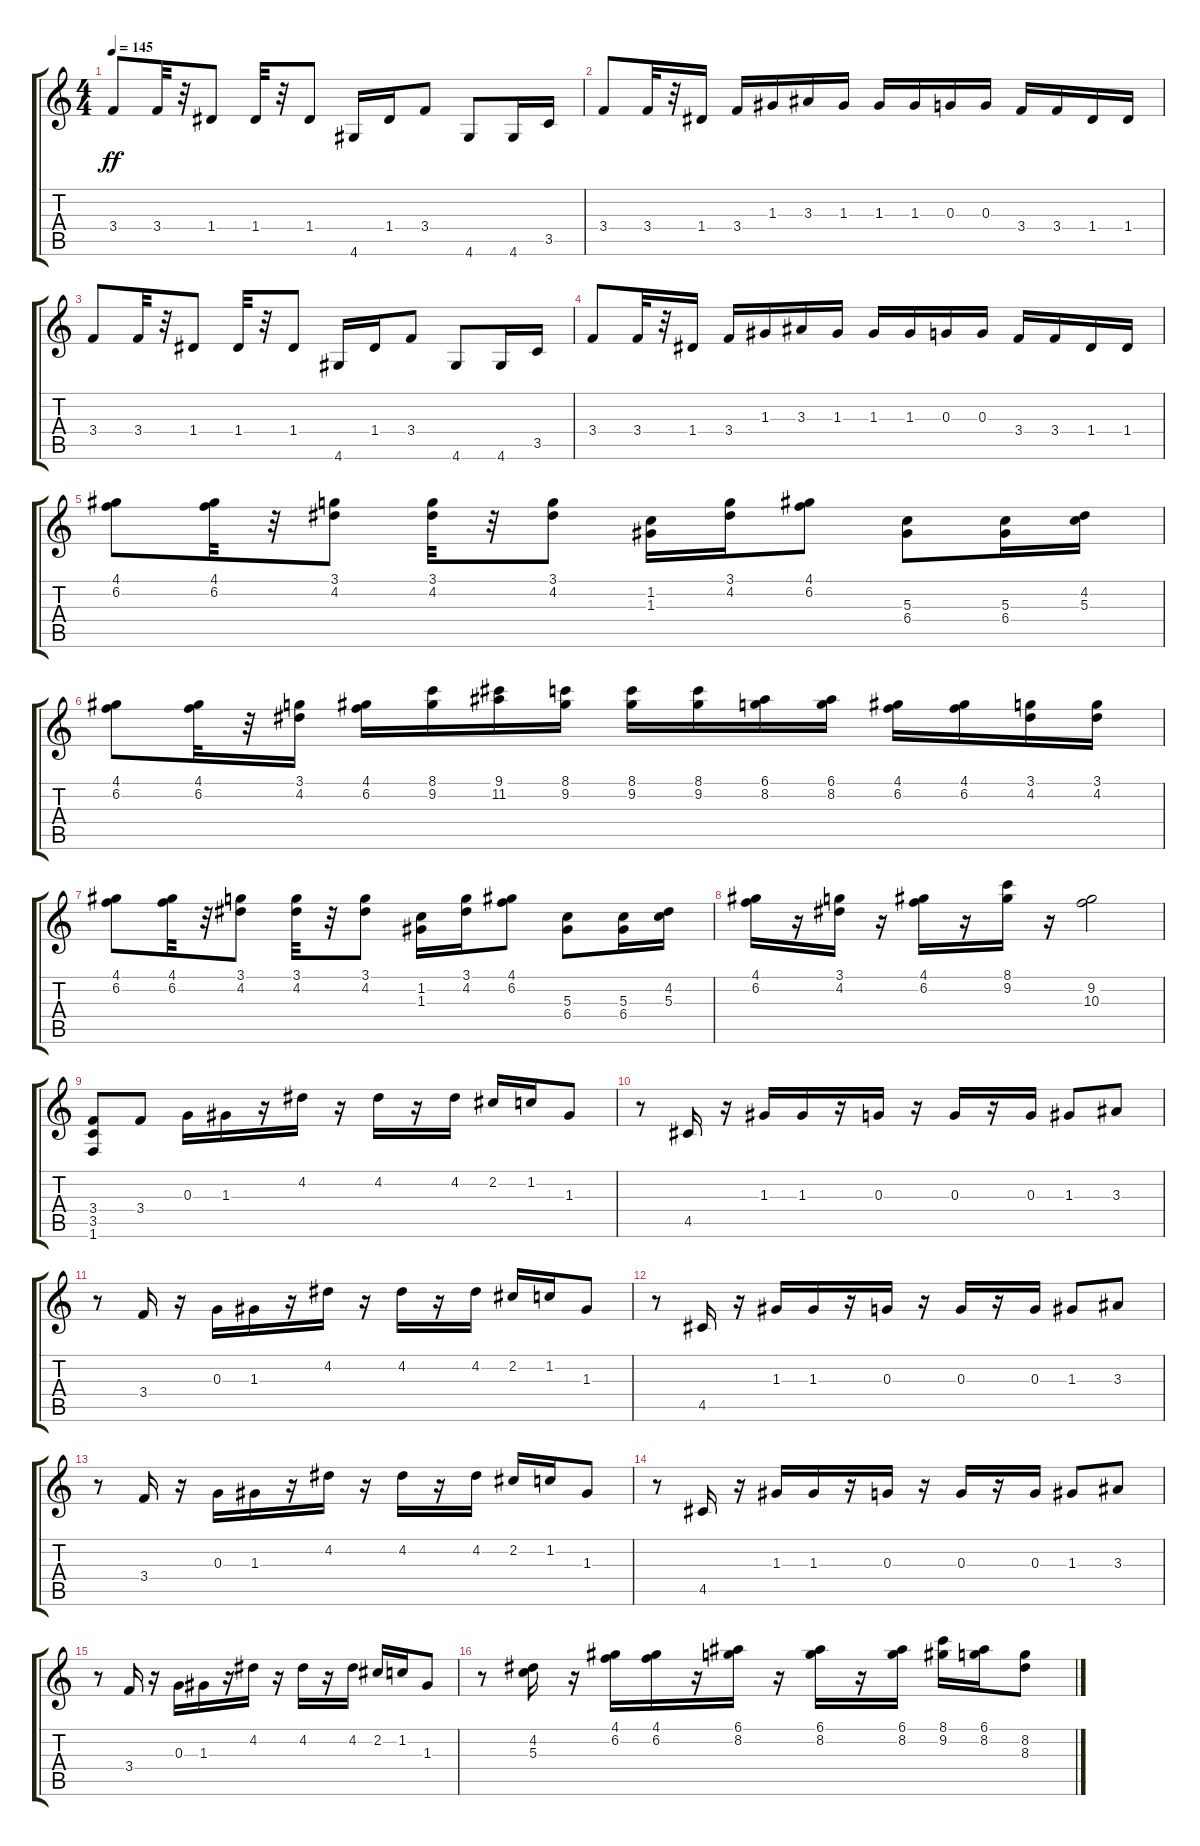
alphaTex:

\track "" {instrument distortionguitar}
\staff {score tabs}
\tuning (E4 B3 G3 D3 A2 E2) {hide}
\ts (4 4)
\tempo 145
\clef g2
\ks c
3.4.8{dy ff} 3.4.32 r.32 1.4.8 1.4.32 r.32 1.4.8 4.6.16 1.4.16 3.4.8 4.6.8 4.6.16 3.5.16 |
3.4.8 3.4.32 r.32 1.4.16 3.4.16 1.3.16 3.3.16 1.3.16 1.3.16 1.3.16 0.3.16 0.3.16 3.4.16 3.4.16 1.4.16 1.4.16 |
3.4.8 3.4.32 r.32 1.4.8 1.4.32 r.32 1.4.8 4.6.16 1.4.16 3.4.8 4.6.8 4.6.16 3.5.16 |
3.4.8 3.4.32 r.32 1.4.16 3.4.16 1.3.16 3.3.16 1.3.16 1.3.16 1.3.16 0.3.16 0.3.16 3.4.16 3.4.16 1.4.16 1.4.16 |
(4.1 6.2).8 (4.1 6.2).32 r.32 (3.1 4.2).8 (3.1 4.2).32 r.32 (3.1 4.2).8 (1.2 1.3).16 (3.1 4.2).16 (4.1 6.2).8 (5.3 6.4).8 (5.3 6.4).16 (4.2 5.3).16 |
(4.1 6.2).8 (4.1 6.2).32 r.32 (3.1 4.2).16 (4.1 6.2).16 (8.1 9.2).16 (9.1 11.2).16 (8.1 9.2).16 (8.1 9.2).16 (8.1 9.2).16 (6.1 8.2).16 (6.1 8.2).16 (4.1 6.2).16 (4.1 6.2).16 (3.1 4.2).16 (3.1 4.2).16 |
(4.1 6.2).8 (4.1 6.2).32 r.32 (3.1 4.2).8 (3.1 4.2).32 r.32 (3.1 4.2).8 (1.2 1.3).16 (3.1 4.2).16 (4.1 6.2).8 (5.3 6.4).8 (5.3 6.4).16 (4.2 5.3).16 |
(4.1 6.2).16 r.16 (3.1 4.2).16 r.16 (4.1 6.2).16 r.16 (8.1 9.2).16 r.16 (9.2 10.3).2 |
(3.4 3.5 1.6).8 3.4.8 0.3.16 1.3.16 r.16 4.2.16 r.16 4.2.16 r.16 4.2.16 2.2.16 1.2.16 1.3.8 |
r.8 4.5.16 r.16 1.3.16 1.3.16 r.16 0.3.16 r.16 0.3.16 r.16 0.3.16 1.3.8 3.3.8 |
r.8 3.4.16 r.16 0.3.16 1.3.16 r.16 4.2.16 r.16 4.2.16 r.16 4.2.16 2.2.16 1.2.16 1.3.8 |
r.8 4.5.16 r.16 1.3.16 1.3.16 r.16 0.3.16 r.16 0.3.16 r.16 0.3.16 1.3.8 3.3.8 |
r.8 3.4.16 r.16 0.3.16 1.3.16 r.16 4.2.16 r.16 4.2.16 r.16 4.2.16 2.2.16 1.2.16 1.3.8 |
r.8 4.5.16 r.16 1.3.16 1.3.16 r.16 0.3.16 r.16 0.3.16 r.16 0.3.16 1.3.8 3.3.8 |
r.8 3.4.16 r.16 0.3.16 1.3.16 r.16 4.2.16 r.16 4.2.16 r.16 4.2.16 2.2.16 1.2.16 1.3.8 |
r.8 (4.2 5.3).16 r.16 (4.1 6.2).16 (4.1 6.2).16 r.16 (6.1 8.2).16 r.16 (6.1 8.2).16 r.16 (6.1 8.2).16 (8.1 9.2).16 (6.1 8.2).16 (8.2 8.3).8
